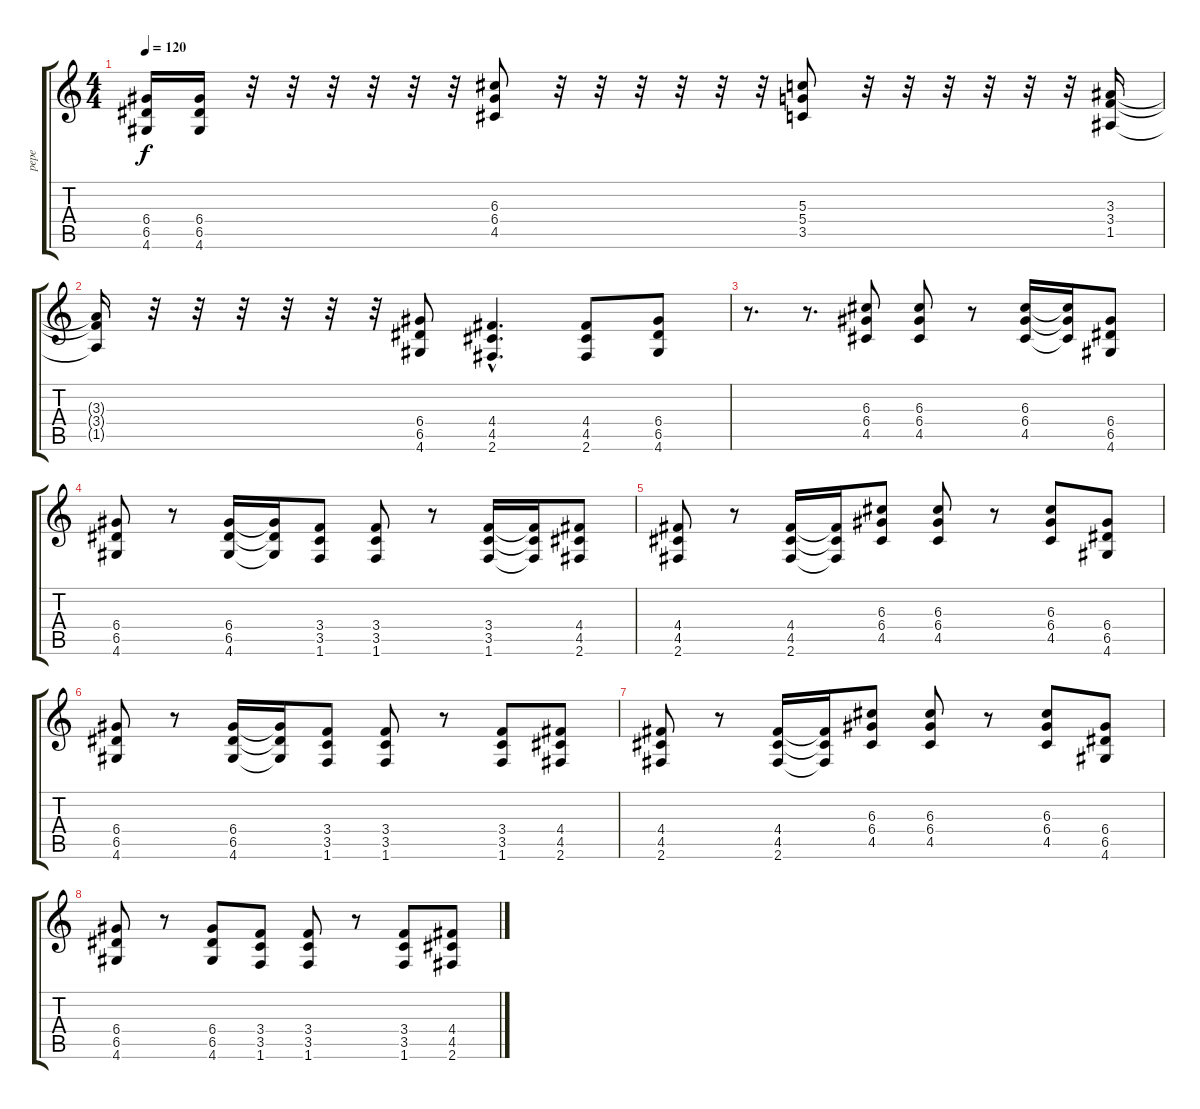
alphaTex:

\track ("pepe" "pepe") {instrument distortionguitar}
\staff {score tabs}
\tuning (E4 B3 G3 D3 A2 E2) {hide}
\ts (4 4)
\tempo 120
\clef g2
\ks c
(6.4 6.5 4.6).16{dy f} (6.4 6.5 4.6).16 r.32 r.32 r.32 r.32 r.32 r.32 (6.3 6.4 4.5).8 r.32 r.32 r.32 r.32 r.32 r.32 (5.3 5.4 3.5).8 r.32 r.32 r.32 r.32 r.32 r.32 (3.3 3.4 1.5).16 |
(3.3{t} 3.4{t} 1.5{t}).16 r.32 r.32 r.32 r.32 r.32 r.32 (6.4 6.5 4.6).8 (4.4{hac} 4.5{hac} 2.6{hac}).4{d} (4.4 4.5 2.6).8 (6.4 6.5 4.6).8 |
r.8{d} r.8{d} (6.3 6.4 4.5).8 (6.3 6.4 4.5).8 r.8 (6.3 6.4 4.5).16 (6.3{t} 6.4{t} 4.5{t}).16 (6.4 6.5 4.6).8 |
(6.4 6.5 4.6).8 r.8 (6.4 6.5 4.6).16 (6.4{t} 6.5{t} 4.6{t}).16 (3.4 3.5 1.6).8 (3.4 3.5 1.6).8 r.8 (3.4 3.5 1.6).16 (3.4{t} 3.5{t} 1.6{t}).16 (4.4 4.5 2.6).8 |
(4.4 4.5 2.6).8 r.8 (4.4 4.5 2.6).16 (4.4{t} 4.5{t} 2.6{t}).16 (6.3 6.4 4.5).8 (6.3 6.4 4.5).8 r.8 (6.3 6.4 4.5).8 (6.4 6.5 4.6).8 |
(6.4 6.5 4.6).8 r.8 (6.4 6.5 4.6).16 (6.4{t} 6.5{t} 4.6{t}).16 (3.4 3.5 1.6).8 (3.4 3.5 1.6).8 r.8 (3.4 3.5 1.6).8 (4.4 4.5 2.6).8 |
(4.4 4.5 2.6).8 r.8 (4.4 4.5 2.6).16 (4.4{t} 4.5{t} 2.6{t}).16 (6.3 6.4 4.5).8 (6.3 6.4 4.5).8 r.8 (6.3 6.4 4.5).8 (6.4 6.5 4.6).8 |
(6.4 6.5 4.6).8 r.8 (6.4 6.5 4.6).8 (3.4 3.5 1.6).8 (3.4 3.5 1.6).8 r.8 (3.4 3.5 1.6).8 (4.4 4.5 2.6).8
